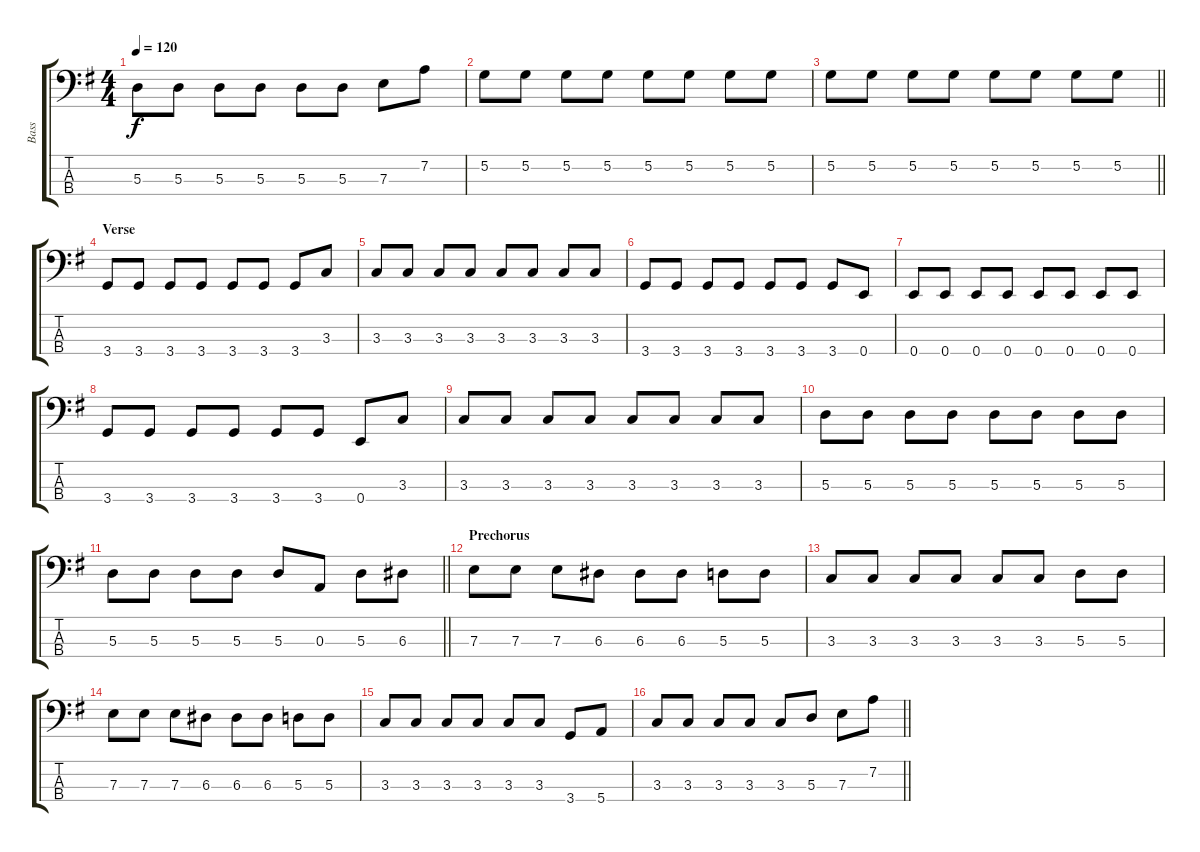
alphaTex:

\track ("Bass" "Bass") {instrument electricbassfinger}
\staff {score tabs}
\tuning (G2 D2 A1 E1) {hide}
\ts (4 4)
\tempo 120
\clef f4
\ks g
5.3.8{dy f} 5.3.8 5.3.8 5.3.8 5.3.8 5.3.8 7.3.8 7.2.8 |
5.2.8 5.2.8 5.2.8 5.2.8 5.2.8 5.2.8 5.2.8 5.2.8 |
\barLineRight lightlight
5.2.8 5.2.8 5.2.8 5.2.8 5.2.8 5.2.8 5.2.8 5.2.8 |
\section ("" "Verse")
3.4.8 3.4.8 3.4.8 3.4.8 3.4.8 3.4.8 3.4.8 3.3.8 |
3.3.8 3.3.8 3.3.8 3.3.8 3.3.8 3.3.8 3.3.8 3.3.8 |
3.4.8 3.4.8 3.4.8 3.4.8 3.4.8 3.4.8 3.4.8 0.4.8 |
0.4.8 0.4.8 0.4.8 0.4.8 0.4.8 0.4.8 0.4.8 0.4.8 |
3.4.8 3.4.8 3.4.8 3.4.8 3.4.8 3.4.8 0.4.8 3.3.8 |
3.3.8 3.3.8 3.3.8 3.3.8 3.3.8 3.3.8 3.3.8 3.3.8 |
5.3.8 5.3.8 5.3.8 5.3.8 5.3.8 5.3.8 5.3.8 5.3.8 |
\barLineRight lightlight
5.3.8 5.3.8 5.3.8 5.3.8 5.3.8 0.3.8 5.3.8 6.3.8 |
\section ("" "Prechorus")
7.3.8 7.3.8 7.3.8 6.3.8 6.3.8 6.3.8 5.3.8 5.3.8 |
3.3.8 3.3.8 3.3.8 3.3.8 3.3.8 3.3.8 5.3.8 5.3.8 |
7.3.8 7.3.8 7.3.8 6.3.8 6.3.8 6.3.8 5.3.8 5.3.8 |
3.3.8 3.3.8 3.3.8 3.3.8 3.3.8 3.3.8 3.4.8 5.4.8 |
\barLineRight lightlight
3.3.8 3.3.8 3.3.8 3.3.8 3.3.8 5.3.8 7.3.8 7.2.8
